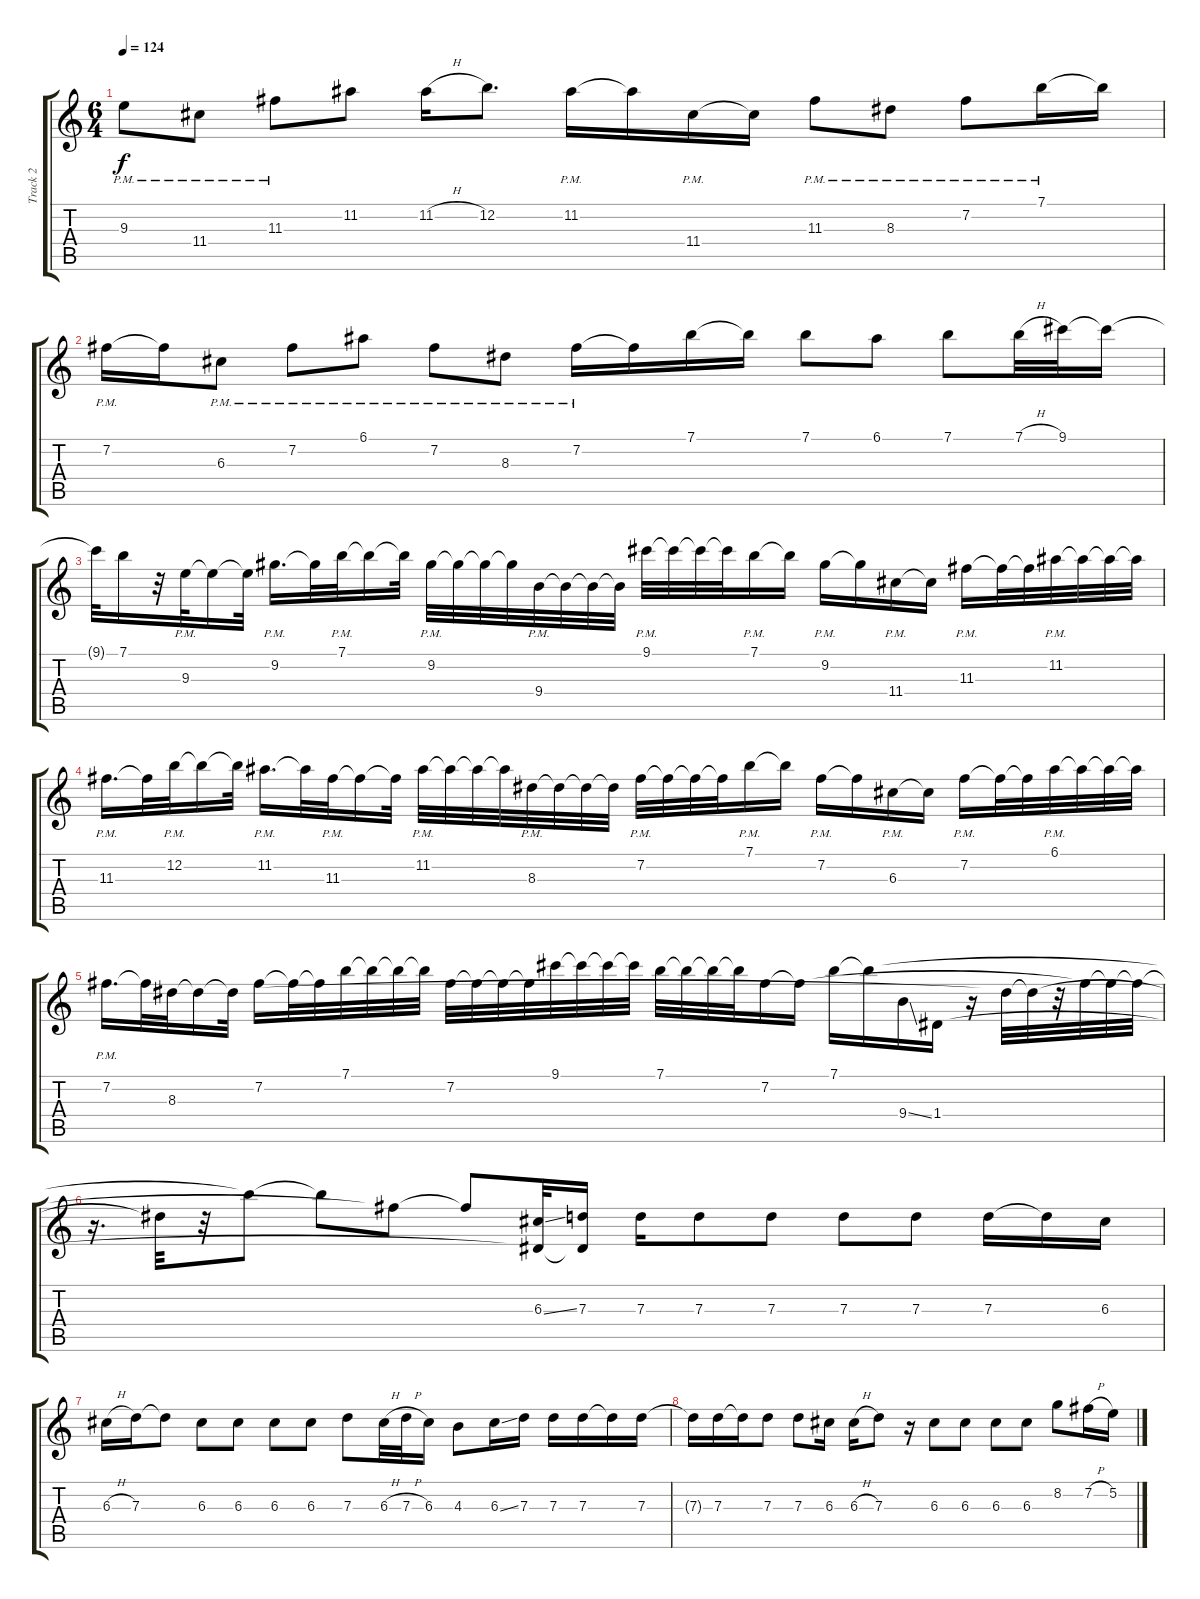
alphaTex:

\track ("Track 2" "Track 2") {instrument acousticguitarsteel}
\staff {score tabs}
\tuning (E4 B3 G3 D3 A2 E2) {hide}
\ts (6 4)
\tempo 124
\clef g2
\ks c
9.3{pm}.8{dy f} 11.4{pm}.8 11.3{pm}.8 11.2.8 11.2{h}.16 12.2.8{d} 11.2{pm}.16 11.2{t}.16 11.4{pm}.16 11.4{t}.16 11.3{pm}.8 8.3{pm}.8 7.2{pm}.8 7.1{pm}.16 7.1{t}.16 |
7.2{pm}.16 7.2{t}.16 6.3{pm}.8 7.2{pm}.8 6.1{pm}.8 7.2{pm}.8 8.3{pm}.8 7.2{pm}.16 7.2{t}.16 7.1.16 7.1{t}.16 7.1.8 6.1.8 7.1.8 7.1{h}.32 9.1.32 9.1{t}.16 |
9.1{t}.32 7.1.16 r.32 9.3{pm}.32 9.3{t}.16 9.3{t}.32 9.2{pm}.16{d} 9.2{t}.32 7.1{pm}.32 7.1{t}.16 7.1{t}.32 9.2{pm}.32 9.2{t}.32 9.2{t}.32 9.2{t}.32 9.4{pm}.32 9.4{t}.32 9.4{t}.32 9.4{t}.32 9.1{pm}.32 9.1{t}.32 9.1{t}.32 9.1{t}.32 7.1{pm}.16 7.1{t}.16 9.2{pm}.16 9.2{t}.16 11.4{pm}.16 11.4{t}.16 11.3{pm}.16 11.3{t}.32 11.3{t}.32 11.2{pm}.32 11.2{t}.32 11.2{t}.32 11.2{t}.32 |
11.3{pm}.16{d} 11.3{t}.32 12.2{pm}.32 12.2{t}.16 12.2{t}.32 11.2{pm}.16{d} 11.2{t}.32 11.3{pm}.32 11.3{t}.16 11.3{t}.32 11.2{pm}.32 11.2{t}.32 11.2{t}.32 11.2{t}.32 8.3{pm}.32 8.3{t}.32 8.3{t}.32 8.3{t}.32 7.2{pm}.32 7.2{t}.32 7.2{t}.32 7.2{t}.32 7.1{pm}.16 7.1{t}.16 7.2{pm}.16 7.2{t}.16 6.3{pm}.16 6.3{t}.16 7.2{pm}.16 7.2{t}.32 7.2{t}.32 6.1{pm}.32 6.1{t}.32 6.1{t}.32 6.1{t}.32 |
7.2{pm}.16{d} 7.2{t}.32 8.3.32 8.3{t}.16 8.3{t}.32 7.2.16 7.2{t}.32 7.2{t}.32 7.1.32 7.1{t}.32 7.1{t}.32 7.1{t}.32 7.2.32 7.2{t}.32 7.2{t}.32 7.2{t}.32 9.1.32 9.1{t}.32 9.1{t}.32 9.1{t}.32 7.1.32 7.1{t}.32 7.1{t}.32 7.1{t}.32 7.2.16 7.2{t}.16 7.1.16 7.1{t}.16 9.4{ss}.16 1.4.16 r.16 8.3{t}.32 8.3{t}.32 r.32 7.2{t}.32 7.2{t}.32 7.2{t}.32 |
r.16{d} 8.3{t}.32 r.32 7.1{t}.8 7.1{t}.8 7.2{t}.8 7.2{t}.8 (6.3{ss} 1.4{t}).32 (7.3 1.4{t}).16 7.3.16 7.3.8 7.3.8 7.3.8 7.3.8 7.3.16 7.3{t}.16 6.3.16 |
6.3{h}.16 7.3.16 7.3{t}.8 6.3.8 6.3.8 6.3.8 6.3.8 7.3.8 6.3{h}.32 7.3{h}.32 6.3.16 4.3.8 6.3{ss}.16 7.3.16 7.3.16 7.3.16 7.3{t}.16 7.3.16 |
7.3{t}.16 7.3.16 7.3{t}.16 7.3.8 7.3.8 6.3.16 6.3{h}.16 7.3.8 r.16 6.3.8 6.3.8 6.3.8 6.3.8 8.2.8 7.2{h}.16 5.2.16
